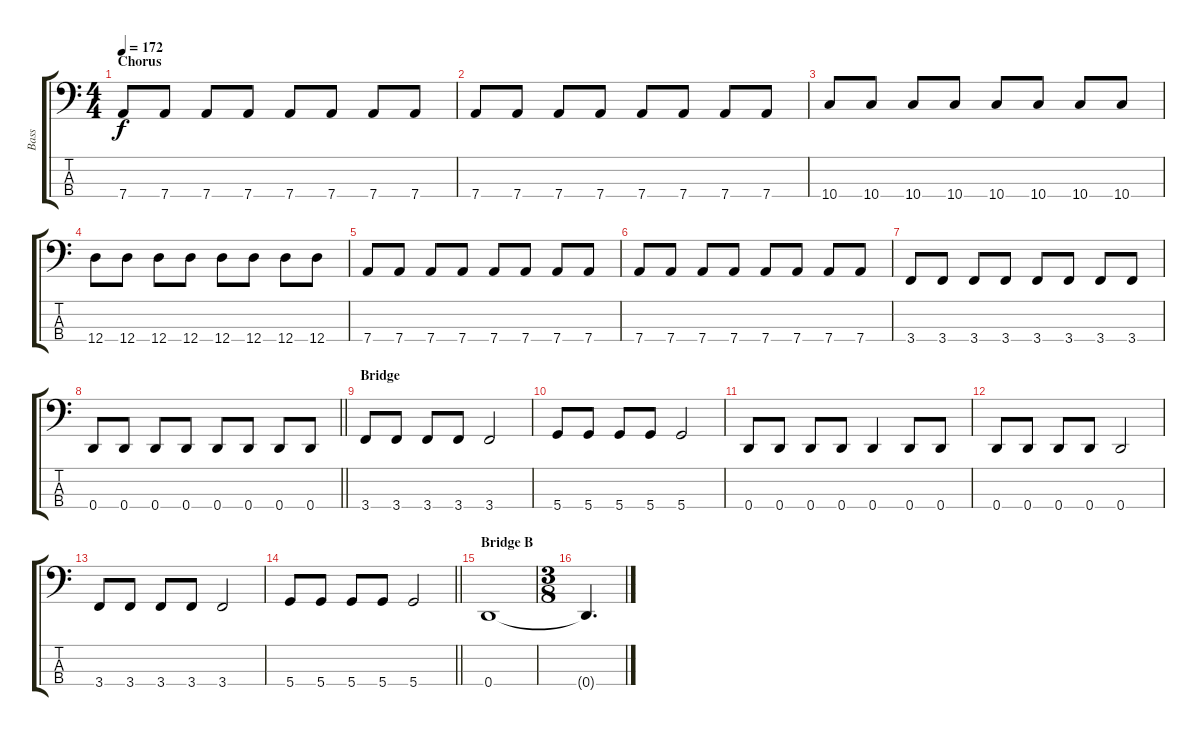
\track ("Bass" "Bass") {instrument electricbassfinger}
\staff {score tabs}
\tuning (G2 D2 A1 D1) {hide}
\ts (4 4)
\section ("" "Chorus")
\tempo 172
\clef f4
\ks c
7.4.8{dy f} 7.4.8 7.4.8 7.4.8 7.4.8 7.4.8 7.4.8 7.4.8 |
7.4.8 7.4.8 7.4.8 7.4.8 7.4.8 7.4.8 7.4.8 7.4.8 |
10.4.8 10.4.8 10.4.8 10.4.8 10.4.8 10.4.8 10.4.8 10.4.8 |
12.4.8 12.4.8 12.4.8 12.4.8 12.4.8 12.4.8 12.4.8 12.4.8 |
7.4.8 7.4.8 7.4.8 7.4.8 7.4.8 7.4.8 7.4.8 7.4.8 |
7.4.8 7.4.8 7.4.8 7.4.8 7.4.8 7.4.8 7.4.8 7.4.8 |
3.4.8 3.4.8 3.4.8 3.4.8 3.4.8 3.4.8 3.4.8 3.4.8 |
\barLineRight lightlight
0.4.8 0.4.8 0.4.8 0.4.8 0.4.8 0.4.8 0.4.8 0.4.8 |
\section ("" "Bridge")
3.4.8 3.4.8 3.4.8 3.4.8 3.4.2 |
5.4.8 5.4.8 5.4.8 5.4.8 5.4.2 |
0.4.8 0.4.8 0.4.8 0.4.8 0.4.4 0.4.8 0.4.8 |
0.4.8 0.4.8 0.4.8 0.4.8 0.4.2 |
3.4.8 3.4.8 3.4.8 3.4.8 3.4.2 |
\barLineRight lightlight
5.4.8 5.4.8 5.4.8 5.4.8 5.4.2 |
\section ("" "Bridge B")
0.4.1 |
\ts (3 8)
0.4{t}.4{d}
